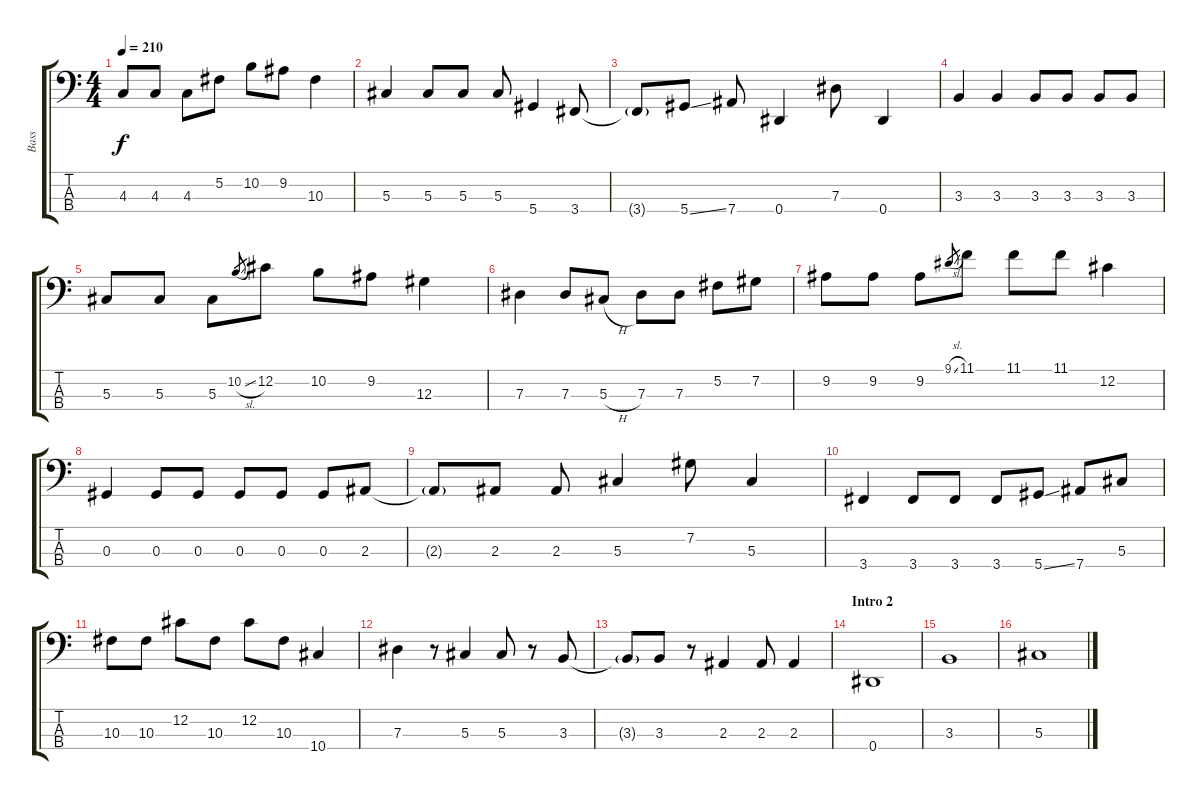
\track ("Bass" "Bass") {instrument electricbassfinger}
\staff {score tabs}
\tuning (Gb2 Db2 Ab1 Eb1) {hide}
\ts (4 4)
\tempo 210
\clef f4
\ks c
4.3.8{dy f} 4.3.8 4.3.8 5.2.8 10.2.8 9.2.8 10.3.4 |
5.3.4 5.3.8 5.3.8 5.3.8 5.4.4 3.4.8 |
3.4{g t}.8 5.4{ss}.8 7.4.8 0.4.4 7.3.8 0.4.4 |
3.3.4 3.3.4 3.3.8 3.3.8 3.3.8 3.3.8 |
5.3.8 5.3.8 5.3.8 10.2{sl}.8{gr} 12.2.8 10.2.8 9.2.8 12.3.4 |
7.3.4 7.3.8 5.3{h}.8 7.3.8 7.3.8 5.2.8 7.2.8 |
9.2.8 9.2.8 9.2.8 9.1{sl}.8{gr} 11.1.8 11.1.8 11.1.8 12.2.4 |
0.3.4 0.3.8 0.3.8 0.3.8 0.3.8 0.3.8 2.3.8 |
2.3{g t}.8 2.3.8 2.3.8 5.3.4 7.2.8 5.3.4 |
3.4.4 3.4.8 3.4.8 3.4.8 5.4{ss}.8 7.4.8 5.3.8 |
10.3.8 10.3.8 12.2.8 10.3.8 12.2.8 10.3.8 10.4.4 |
7.3.4 r.8 5.3.4 5.3.8 r.8 3.3.8 |
3.3{g t}.8 3.3.8 r.8 2.3.4 2.3.8 2.3.4 |
\section ("" "Intro 2")
0.4.1 |
3.3.1 |
5.3.1
